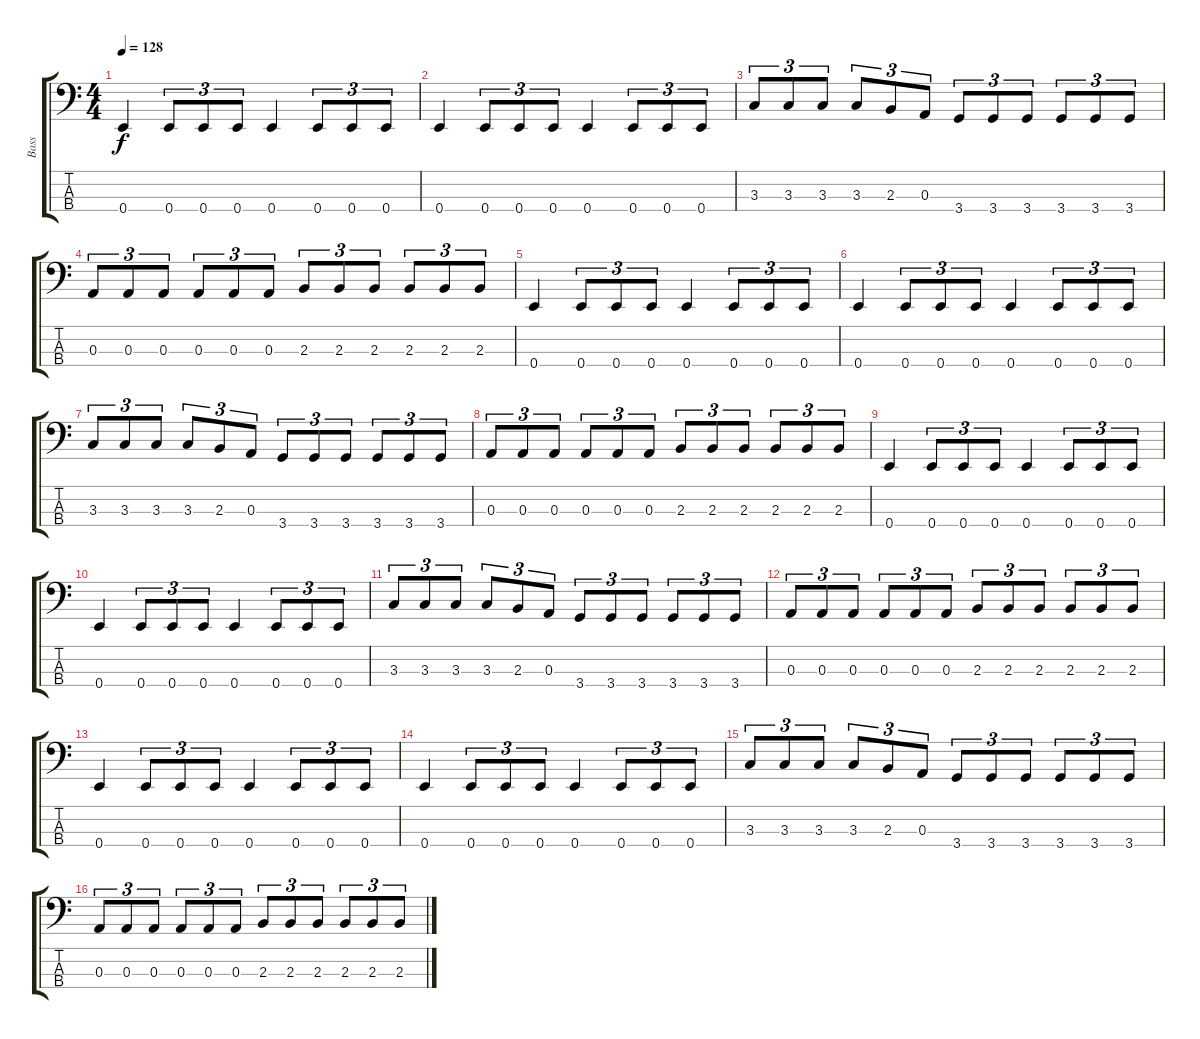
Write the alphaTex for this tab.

\track ("Bass" "Bass") {instrument electricbasspick}
\staff {score tabs}
\tuning (G2 D2 A1 E1) {hide}
\ts (4 4)
\tempo 128
\clef f4
\ks c
0.4.4{dy f instrument electricbasspick} 0.4.8{tu (3 2)} 0.4.8{tu (3 2)} 0.4.8{tu (3 2)} 0.4.4 0.4.8{tu (3 2)} 0.4.8{tu (3 2)} 0.4.8{tu (3 2)} |
0.4.4 0.4.8{tu (3 2)} 0.4.8{tu (3 2)} 0.4.8{tu (3 2)} 0.4.4 0.4.8{tu (3 2)} 0.4.8{tu (3 2)} 0.4.8{tu (3 2)} |
3.3.8{tu (3 2)} 3.3.8{tu (3 2)} 3.3.8{tu (3 2)} 3.3.8{tu (3 2)} 2.3.8{tu (3 2)} 0.3.8{tu (3 2)} 3.4.8{tu (3 2)} 3.4.8{tu (3 2)} 3.4.8{tu (3 2)} 3.4.8{tu (3 2)} 3.4.8{tu (3 2)} 3.4.8{tu (3 2)} |
0.3.8{tu (3 2)} 0.3.8{tu (3 2)} 0.3.8{tu (3 2)} 0.3.8{tu (3 2)} 0.3.8{tu (3 2)} 0.3.8{tu (3 2)} 2.3.8{tu (3 2)} 2.3.8{tu (3 2)} 2.3.8{tu (3 2)} 2.3.8{tu (3 2)} 2.3.8{tu (3 2)} 2.3.8{tu (3 2)} |
0.4.4 0.4.8{tu (3 2)} 0.4.8{tu (3 2)} 0.4.8{tu (3 2)} 0.4.4 0.4.8{tu (3 2)} 0.4.8{tu (3 2)} 0.4.8{tu (3 2)} |
0.4.4 0.4.8{tu (3 2)} 0.4.8{tu (3 2)} 0.4.8{tu (3 2)} 0.4.4 0.4.8{tu (3 2)} 0.4.8{tu (3 2)} 0.4.8{tu (3 2)} |
3.3.8{tu (3 2)} 3.3.8{tu (3 2)} 3.3.8{tu (3 2)} 3.3.8{tu (3 2)} 2.3.8{tu (3 2)} 0.3.8{tu (3 2)} 3.4.8{tu (3 2)} 3.4.8{tu (3 2)} 3.4.8{tu (3 2)} 3.4.8{tu (3 2)} 3.4.8{tu (3 2)} 3.4.8{tu (3 2)} |
0.3.8{tu (3 2)} 0.3.8{tu (3 2)} 0.3.8{tu (3 2)} 0.3.8{tu (3 2)} 0.3.8{tu (3 2)} 0.3.8{tu (3 2)} 2.3.8{tu (3 2)} 2.3.8{tu (3 2)} 2.3.8{tu (3 2)} 2.3.8{tu (3 2)} 2.3.8{tu (3 2)} 2.3.8{tu (3 2)} |
0.4.4 0.4.8{tu (3 2)} 0.4.8{tu (3 2)} 0.4.8{tu (3 2)} 0.4.4 0.4.8{tu (3 2)} 0.4.8{tu (3 2)} 0.4.8{tu (3 2)} |
0.4.4 0.4.8{tu (3 2)} 0.4.8{tu (3 2)} 0.4.8{tu (3 2)} 0.4.4 0.4.8{tu (3 2)} 0.4.8{tu (3 2)} 0.4.8{tu (3 2)} |
3.3.8{tu (3 2)} 3.3.8{tu (3 2)} 3.3.8{tu (3 2)} 3.3.8{tu (3 2)} 2.3.8{tu (3 2)} 0.3.8{tu (3 2)} 3.4.8{tu (3 2)} 3.4.8{tu (3 2)} 3.4.8{tu (3 2)} 3.4.8{tu (3 2)} 3.4.8{tu (3 2)} 3.4.8{tu (3 2)} |
0.3.8{tu (3 2)} 0.3.8{tu (3 2)} 0.3.8{tu (3 2)} 0.3.8{tu (3 2)} 0.3.8{tu (3 2)} 0.3.8{tu (3 2)} 2.3.8{tu (3 2)} 2.3.8{tu (3 2)} 2.3.8{tu (3 2)} 2.3.8{tu (3 2)} 2.3.8{tu (3 2)} 2.3.8{tu (3 2)} |
0.4.4 0.4.8{tu (3 2)} 0.4.8{tu (3 2)} 0.4.8{tu (3 2)} 0.4.4 0.4.8{tu (3 2)} 0.4.8{tu (3 2)} 0.4.8{tu (3 2)} |
0.4.4 0.4.8{tu (3 2)} 0.4.8{tu (3 2)} 0.4.8{tu (3 2)} 0.4.4 0.4.8{tu (3 2)} 0.4.8{tu (3 2)} 0.4.8{tu (3 2)} |
3.3.8{tu (3 2)} 3.3.8{tu (3 2)} 3.3.8{tu (3 2)} 3.3.8{tu (3 2)} 2.3.8{tu (3 2)} 0.3.8{tu (3 2)} 3.4.8{tu (3 2)} 3.4.8{tu (3 2)} 3.4.8{tu (3 2)} 3.4.8{tu (3 2)} 3.4.8{tu (3 2)} 3.4.8{tu (3 2)} |
0.3.8{tu (3 2)} 0.3.8{tu (3 2)} 0.3.8{tu (3 2)} 0.3.8{tu (3 2)} 0.3.8{tu (3 2)} 0.3.8{tu (3 2)} 2.3.8{tu (3 2)} 2.3.8{tu (3 2)} 2.3.8{tu (3 2)} 2.3.8{tu (3 2)} 2.3.8{tu (3 2)} 2.3.8{tu (3 2)}
